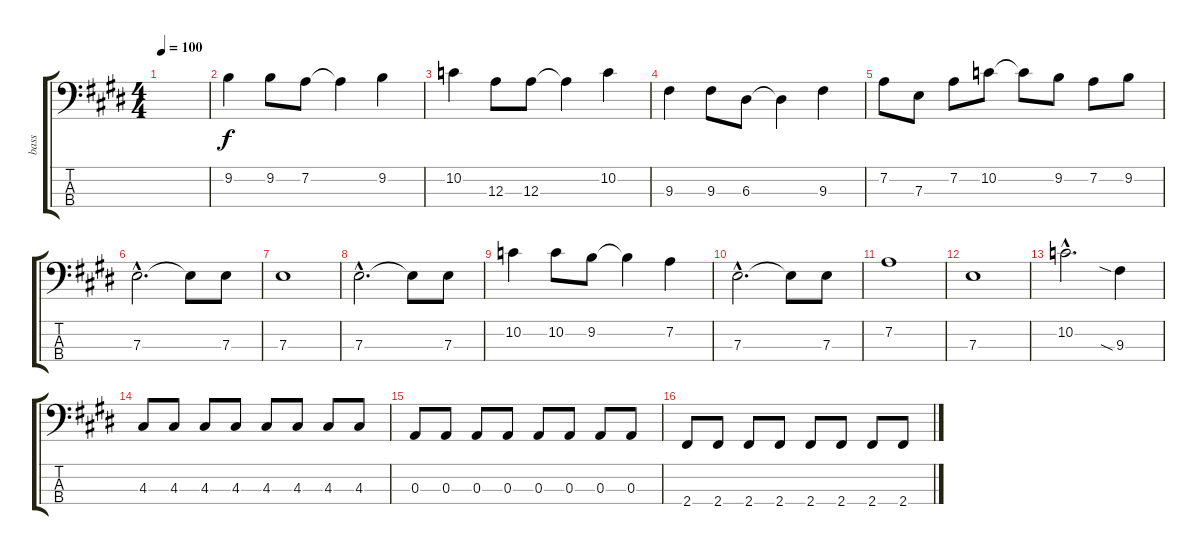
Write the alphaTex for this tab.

\track ("bass" "bass") {instrument slapbass2}
\staff {score tabs}
\tuning (G2 D2 A1 E1) {hide}
\ts (4 4)
\tempo 100
\clef f4
\ks e
|
9.2.4 9.2.8 7.2.8 7.2{t}.4 9.2.4 |
10.2.4 12.3.8 12.3.8 12.3{t}.4 10.2.4 |
9.3.4 9.3.8 6.3.8 6.3{t}.4 9.3.4 |
7.2.8 7.3.8 7.2.8 10.2.8 10.2{t}.8 9.2.8 7.2.8 9.2.8 |
7.3{hac}.2{d} 7.3{t}.8 7.3.8 |
7.3.1 |
7.3{hac}.2{d} 7.3{t}.8 7.3.8 |
10.2.4 10.2.8 9.2.8 9.2{t}.4 7.2.4 |
7.3{hac}.2{d} 7.3{t}.8 7.3.8 |
7.2.1 |
7.3.1 |
10.2{hac}.2{d} 9.3{sia}.4 |
4.3.8 4.3.8 4.3.8 4.3.8 4.3.8 4.3.8 4.3.8 4.3.8 |
0.3.8 0.3.8 0.3.8 0.3.8 0.3.8 0.3.8 0.3.8 0.3.8 |
2.4.8 2.4.8 2.4.8 2.4.8 2.4.8 2.4.8 2.4.8 2.4.8
